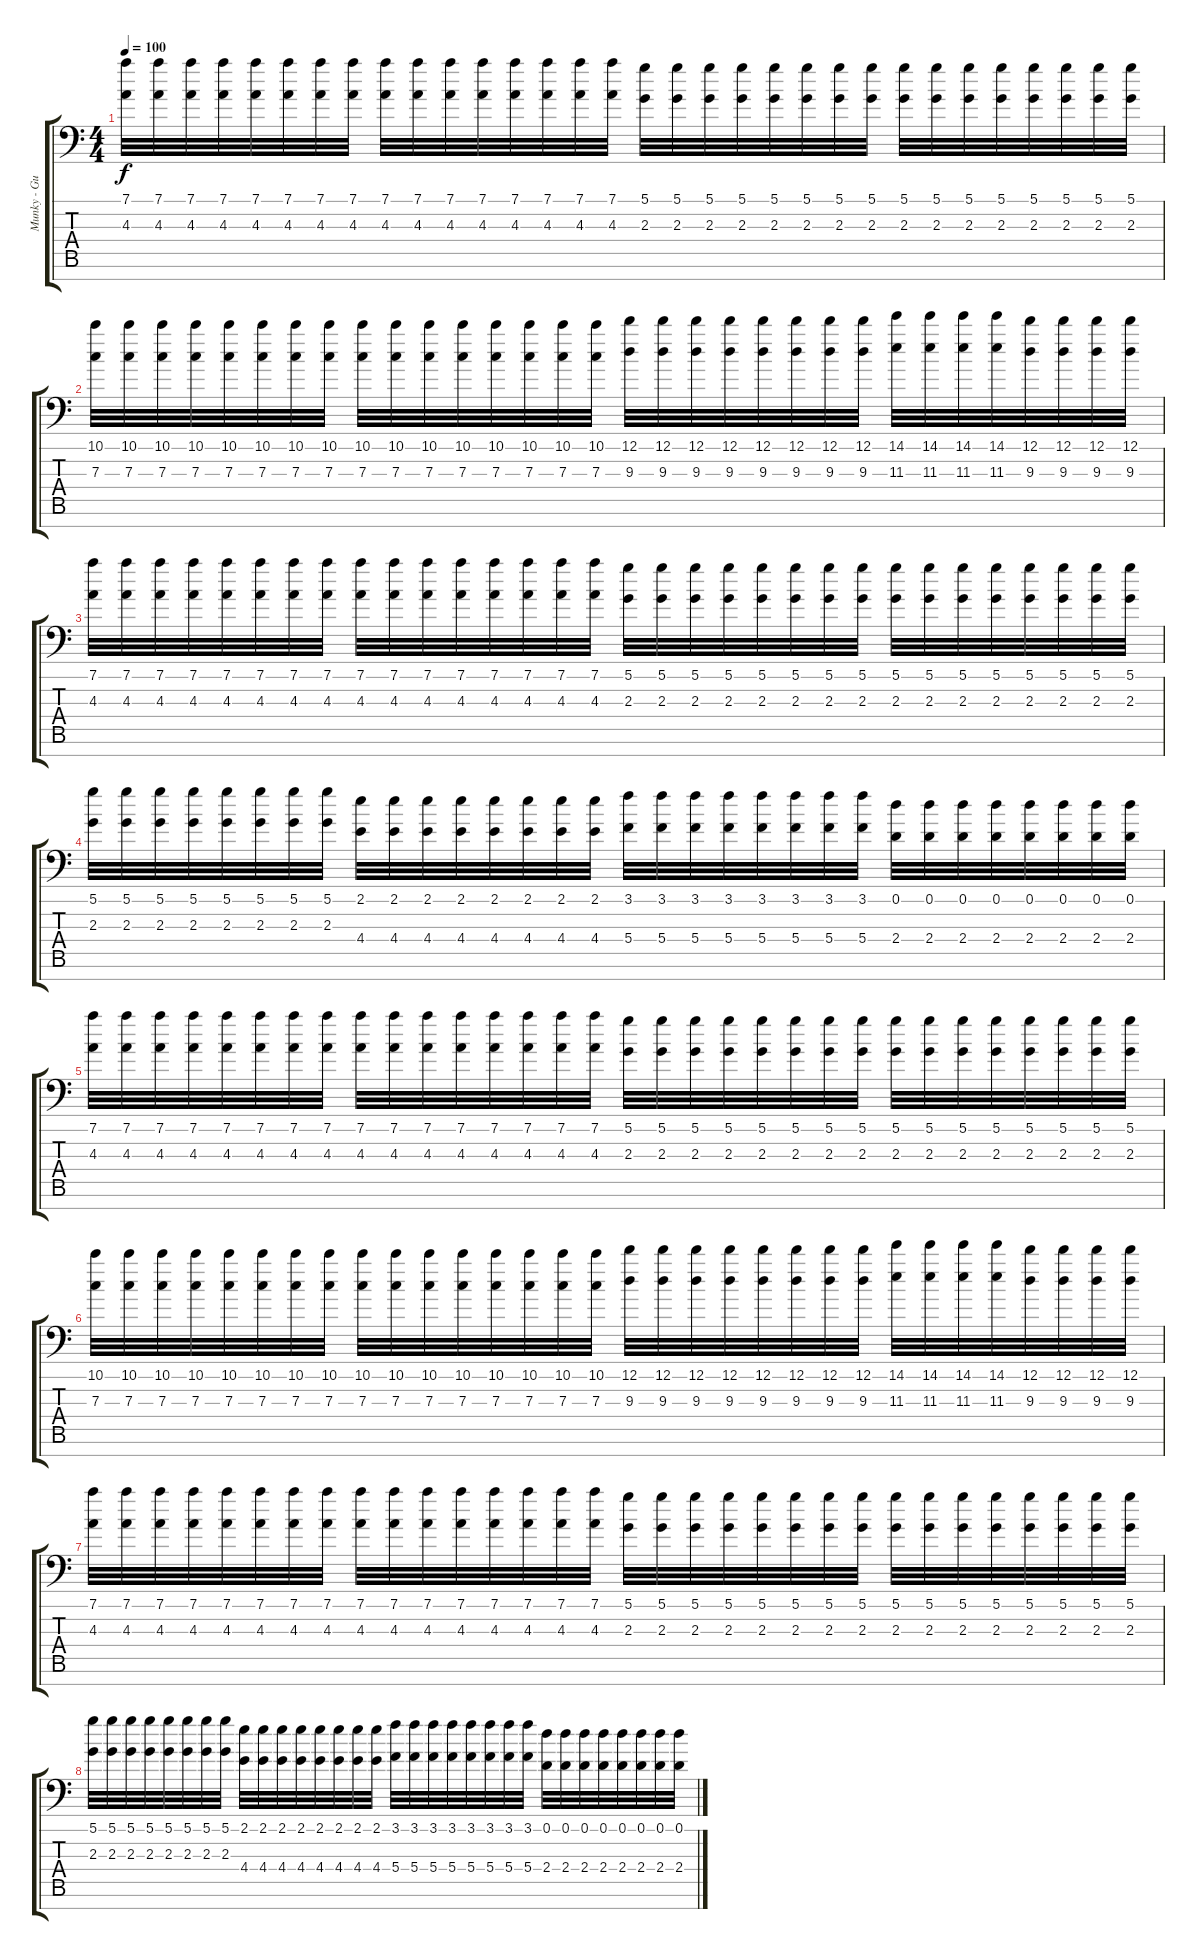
\track ("Munky - Guitar" "Munky - Gu") {instrument overdrivenguitar}
\staff {score tabs}
\tuning (D4 A3 F3 C3 G2 D2 A1) {hide}
\ts (4 4)
\tempo 100
\clef f4
\ks c
(7.1 4.3).32{dy f} (7.1 4.3).32 (7.1 4.3).32 (7.1 4.3).32 (7.1 4.3).32 (7.1 4.3).32 (7.1 4.3).32 (7.1 4.3).32 (7.1 4.3).32 (7.1 4.3).32 (7.1 4.3).32 (7.1 4.3).32 (7.1 4.3).32 (7.1 4.3).32 (7.1 4.3).32 (7.1 4.3).32 (5.1 2.3).32 (5.1 2.3).32 (5.1 2.3).32 (5.1 2.3).32 (5.1 2.3).32 (5.1 2.3).32 (5.1 2.3).32 (5.1 2.3).32 (5.1 2.3).32 (5.1 2.3).32 (5.1 2.3).32 (5.1 2.3).32 (5.1 2.3).32 (5.1 2.3).32 (5.1 2.3).32 (5.1 2.3).32 |
(10.1 7.3).32 (10.1 7.3).32 (10.1 7.3).32 (10.1 7.3).32 (10.1 7.3).32 (10.1 7.3).32 (10.1 7.3).32 (10.1 7.3).32 (10.1 7.3).32 (10.1 7.3).32 (10.1 7.3).32 (10.1 7.3).32 (10.1 7.3).32 (10.1 7.3).32 (10.1 7.3).32 (10.1 7.3).32 (12.1 9.3).32 (12.1 9.3).32 (12.1 9.3).32 (12.1 9.3).32 (12.1 9.3).32 (12.1 9.3).32 (12.1 9.3).32 (12.1 9.3).32 (14.1 11.3).32 (14.1 11.3).32 (14.1 11.3).32 (14.1 11.3).32 (12.1 9.3).32 (12.1 9.3).32 (12.1 9.3).32 (12.1 9.3).32 |
(7.1 4.3).32 (7.1 4.3).32 (7.1 4.3).32 (7.1 4.3).32 (7.1 4.3).32 (7.1 4.3).32 (7.1 4.3).32 (7.1 4.3).32 (7.1 4.3).32 (7.1 4.3).32 (7.1 4.3).32 (7.1 4.3).32 (7.1 4.3).32 (7.1 4.3).32 (7.1 4.3).32 (7.1 4.3).32 (5.1 2.3).32 (5.1 2.3).32 (5.1 2.3).32 (5.1 2.3).32 (5.1 2.3).32 (5.1 2.3).32 (5.1 2.3).32 (5.1 2.3).32 (5.1 2.3).32 (5.1 2.3).32 (5.1 2.3).32 (5.1 2.3).32 (5.1 2.3).32 (5.1 2.3).32 (5.1 2.3).32 (5.1 2.3).32 |
(5.1 2.3).32 (5.1 2.3).32 (5.1 2.3).32 (5.1 2.3).32 (5.1 2.3).32 (5.1 2.3).32 (5.1 2.3).32 (5.1 2.3).32 (2.1 4.4).32 (2.1 4.4).32 (2.1 4.4).32 (2.1 4.4).32 (2.1 4.4).32 (2.1 4.4).32 (2.1 4.4).32 (2.1 4.4).32 (3.1 5.4).32 (3.1 5.4).32 (3.1 5.4).32 (3.1 5.4).32 (3.1 5.4).32 (3.1 5.4).32 (3.1 5.4).32 (3.1 5.4).32 (0.1 2.4).32 (0.1 2.4).32 (0.1 2.4).32 (0.1 2.4).32 (0.1 2.4).32 (0.1 2.4).32 (0.1 2.4).32 (0.1 2.4).32 |
(7.1 4.3).32 (7.1 4.3).32 (7.1 4.3).32 (7.1 4.3).32 (7.1 4.3).32 (7.1 4.3).32 (7.1 4.3).32 (7.1 4.3).32 (7.1 4.3).32 (7.1 4.3).32 (7.1 4.3).32 (7.1 4.3).32 (7.1 4.3).32 (7.1 4.3).32 (7.1 4.3).32 (7.1 4.3).32 (5.1 2.3).32 (5.1 2.3).32 (5.1 2.3).32 (5.1 2.3).32 (5.1 2.3).32 (5.1 2.3).32 (5.1 2.3).32 (5.1 2.3).32 (5.1 2.3).32 (5.1 2.3).32 (5.1 2.3).32 (5.1 2.3).32 (5.1 2.3).32 (5.1 2.3).32 (5.1 2.3).32 (5.1 2.3).32 |
(10.1 7.3).32 (10.1 7.3).32 (10.1 7.3).32 (10.1 7.3).32 (10.1 7.3).32 (10.1 7.3).32 (10.1 7.3).32 (10.1 7.3).32 (10.1 7.3).32 (10.1 7.3).32 (10.1 7.3).32 (10.1 7.3).32 (10.1 7.3).32 (10.1 7.3).32 (10.1 7.3).32 (10.1 7.3).32 (12.1 9.3).32 (12.1 9.3).32 (12.1 9.3).32 (12.1 9.3).32 (12.1 9.3).32 (12.1 9.3).32 (12.1 9.3).32 (12.1 9.3).32 (14.1 11.3).32 (14.1 11.3).32 (14.1 11.3).32 (14.1 11.3).32 (12.1 9.3).32 (12.1 9.3).32 (12.1 9.3).32 (12.1 9.3).32 |
(7.1 4.3).32 (7.1 4.3).32 (7.1 4.3).32 (7.1 4.3).32 (7.1 4.3).32 (7.1 4.3).32 (7.1 4.3).32 (7.1 4.3).32 (7.1 4.3).32 (7.1 4.3).32 (7.1 4.3).32 (7.1 4.3).32 (7.1 4.3).32 (7.1 4.3).32 (7.1 4.3).32 (7.1 4.3).32 (5.1 2.3).32 (5.1 2.3).32 (5.1 2.3).32 (5.1 2.3).32 (5.1 2.3).32 (5.1 2.3).32 (5.1 2.3).32 (5.1 2.3).32 (5.1 2.3).32 (5.1 2.3).32 (5.1 2.3).32 (5.1 2.3).32 (5.1 2.3).32 (5.1 2.3).32 (5.1 2.3).32 (5.1 2.3).32 |
(5.1 2.3).32 (5.1 2.3).32 (5.1 2.3).32 (5.1 2.3).32 (5.1 2.3).32 (5.1 2.3).32 (5.1 2.3).32 (5.1 2.3).32 (2.1 4.4).32 (2.1 4.4).32 (2.1 4.4).32 (2.1 4.4).32 (2.1 4.4).32 (2.1 4.4).32 (2.1 4.4).32 (2.1 4.4).32 (3.1 5.4).32 (3.1 5.4).32 (3.1 5.4).32 (3.1 5.4).32 (3.1 5.4).32 (3.1 5.4).32 (3.1 5.4).32 (3.1 5.4).32 (0.1 2.4).32 (0.1 2.4).32 (0.1 2.4).32 (0.1 2.4).32 (0.1 2.4).32 (0.1 2.4).32 (0.1 2.4).32 (0.1 2.4).32
